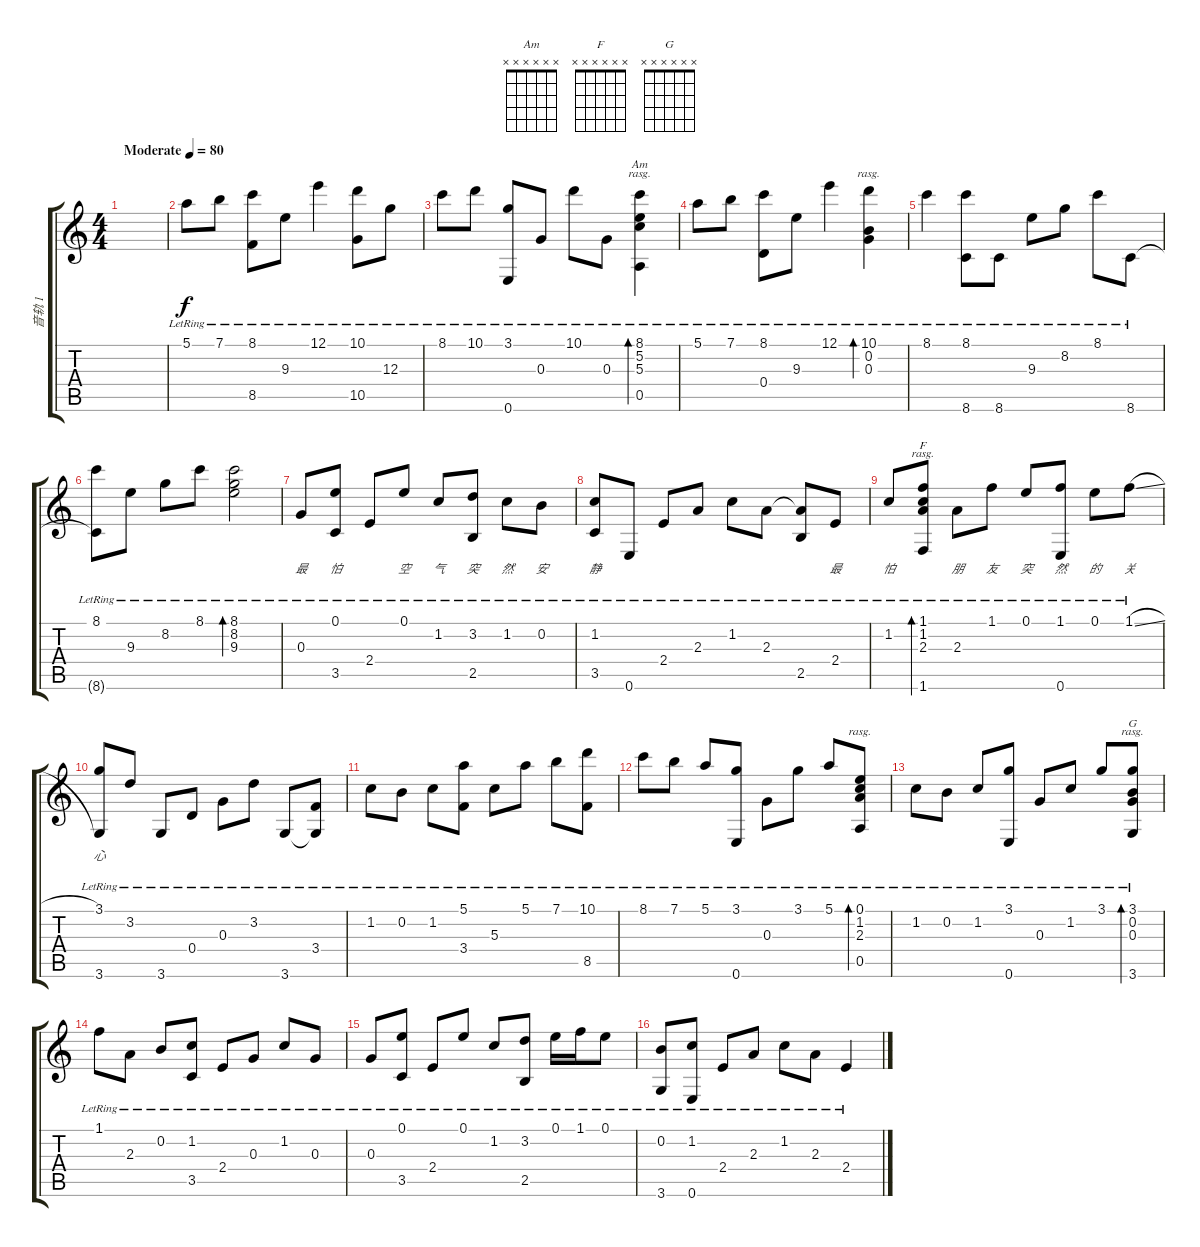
\track ("音轨 1" "音轨 1") {instrument acousticguitarsteel}
\staff {score tabs}
\tuning (E4 B3 G3 D3 A2 E2) {hide}
\chord ("Am" x x x x x x)
\chord ("F" x x x x x x)
\chord ("G" x x x x x x)
\ts (4 4)
\tempo (80 "Moderate")
\clef g2
\ks c
|
5.1{lr}.8 7.1{lr}.8 (8.1{lr} 8.5{lr}).8 9.3{lr}.8 12.1{lr}.4 (10.1{lr} 10.5{lr}).8 12.3{lr}.8 |
8.1{lr}.8 10.1{lr}.8 (3.1{lr} 0.6{lr}).8 0.3{lr}.8 10.1{lr}.8 0.3{lr}.8 (8.1{lr} 5.2{lr} 5.3{lr} 0.5{lr}).4{bd 480 ch "Am" rasg ii} |
5.1{lr}.8 7.1{lr}.8 (8.1{lr} 0.4{lr}).8 9.3{lr}.8 12.1{lr}.4 (10.1{lr} 0.2{lr} 0.3{lr}).4{bd 480 rasg ii} |
8.1{lr}.4 (8.1{lr} 8.6{lr}).8 8.6{lr}.8 9.3{lr}.8 8.2{lr}.8 8.1{lr}.8 8.6{lr}.8 |
(8.1{lr} 8.6{t}).8 9.3{lr}.8 8.2{lr}.8 8.1{lr}.8 (8.1{lr} 8.2{lr} 9.3{lr}).2{bd 480} |
0.3{lr}.8{lyrics (0 "最") lyrics (1 "") lyrics (2 "") lyrics (3 "") lyrics (4 "")} (0.1{lr} 3.5{lr}).8{lyrics (0 "怕") lyrics (1 "") lyrics (2 "") lyrics (3 "") lyrics (4 "")} 2.4{lr}.8{lyrics (0 "") lyrics (1 "") lyrics (2 "") lyrics (3 "") lyrics (4 "")} 0.1{lr}.8{lyrics (0 "空") lyrics (1 "") lyrics (2 "") lyrics (3 "") lyrics (4 "")} 1.2{lr}.8{lyrics (0 "气") lyrics (1 "") lyrics (2 "") lyrics (3 "") lyrics (4 "")} (3.2{lr} 2.5{lr}).8{lyrics (0 "突") lyrics (1 "") lyrics (2 "") lyrics (3 "") lyrics (4 "")} 1.2{lr}.8{lyrics (0 "然") lyrics (1 "") lyrics (2 "") lyrics (3 "") lyrics (4 "")} 0.2{lr}.8{lyrics (0 "安") lyrics (1 "") lyrics (2 "") lyrics (3 "") lyrics (4 "")} |
(1.2{lr} 3.5{lr}).8{lyrics (0 "静") lyrics (1 "") lyrics (2 "") lyrics (3 "") lyrics (4 "")} 0.6{lr}.8{lyrics (0 "") lyrics (1 "") lyrics (2 "") lyrics (3 "") lyrics (4 "")} 2.4{lr}.8{lyrics (0 "") lyrics (1 "") lyrics (2 "") lyrics (3 "") lyrics (4 "")} 2.3{lr}.8{lyrics (0 "") lyrics (1 "") lyrics (2 "") lyrics (3 "") lyrics (4 "")} 1.2{lr}.8{lyrics (0 "") lyrics (1 "") lyrics (2 "") lyrics (3 "") lyrics (4 "")} 2.3{lr}.8{lyrics (0 "") lyrics (1 "") lyrics (2 "") lyrics (3 "") lyrics (4 "")} (2.3{t} 2.5{lr}).8{lyrics (0 "") lyrics (1 "") lyrics (2 "") lyrics (3 "") lyrics (4 "")} 2.4{lr}.8{lyrics (0 "最") lyrics (1 "") lyrics (2 "") lyrics (3 "") lyrics (4 "")} |
1.2{lr}.8{lyrics (0 "怕") lyrics (1 "") lyrics (2 "") lyrics (3 "") lyrics (4 "")} (1.1{lr} 1.2{lr} 2.3{lr} 1.6{lr}).8{bd 480 ch "F" rasg ii lyrics (0 "") lyrics (1 "") lyrics (2 "") lyrics (3 "") lyrics (4 "")} 2.3{lr}.8{lyrics (0 "朋") lyrics (1 "") lyrics (2 "") lyrics (3 "") lyrics (4 "")} 1.1{lr}.8{lyrics (0 "友") lyrics (1 "") lyrics (2 "") lyrics (3 "") lyrics (4 "")} 0.1{lr}.8{lyrics (0 "突") lyrics (1 "") lyrics (2 "") lyrics (3 "") lyrics (4 "")} (1.1{lr} 0.6{lr}).8{lyrics (0 "然") lyrics (1 "") lyrics (2 "") lyrics (3 "") lyrics (4 "")} 0.1{lr}.8{lyrics (0 "的") lyrics (1 "") lyrics (2 "") lyrics (3 "") lyrics (4 "")} 1.1{sl lr}.8{lyrics (0 "关") lyrics (1 "") lyrics (2 "") lyrics (3 "") lyrics (4 "")} |
(3.1{lr} 3.6{lr}).8{lyrics (0 "心") lyrics (1 "") lyrics (2 "") lyrics (3 "") lyrics (4 "")} 3.2{lr}.8 3.6{lr}.8 0.4{lr}.8 0.3{lr}.8 3.2{lr}.8 3.6{lr}.8 (3.4{lr} 3.6{t}).8 |
1.2{lr}.8 0.2{lr}.8 1.2{lr}.8 (5.1{lr} 3.4{lr}).8 5.3{lr}.8 5.1{lr}.8 7.1{lr}.8 (10.1{lr} 8.5{lr}).8 |
8.1{lr}.8 7.1{lr}.8 5.1{lr}.8 (3.1{lr} 0.6{lr}).8 0.3{lr}.8 3.1{lr}.8 5.1{lr}.8 (0.1{lr} 1.2{lr} 2.3{lr} 0.5{lr}).8{bd 480 rasg ii} |
1.2{lr}.8 0.2{lr}.8 1.2{lr}.8 (3.1{lr} 0.6{lr}).8 0.3{lr}.8 1.2{lr}.8 3.1{lr}.8 (3.1{lr} 0.2{lr} 0.3{lr} 3.6{lr}).8{bd 480 ch "G" rasg ii} |
1.1{lr}.8 2.3{lr}.8 0.2{lr}.8 (1.2{lr} 3.5{lr}).8 2.4{lr}.8 0.3{lr}.8 1.2{lr}.8 0.3{lr}.8 |
0.3{lr}.8 (0.1{lr} 3.5{lr}).8 2.4{lr}.8 0.1{lr}.8 1.2{lr}.8 (3.2{lr} 2.5{lr}).8 0.1{lr}.16 1.1{lr}.16 0.1{lr}.8 |
(0.2{lr} 3.6{lr}).8 (1.2{lr} 0.6{lr}).8 2.4{lr}.8 2.3{lr}.8 1.2{lr}.8 2.3{lr}.8 2.4{lr}.4
